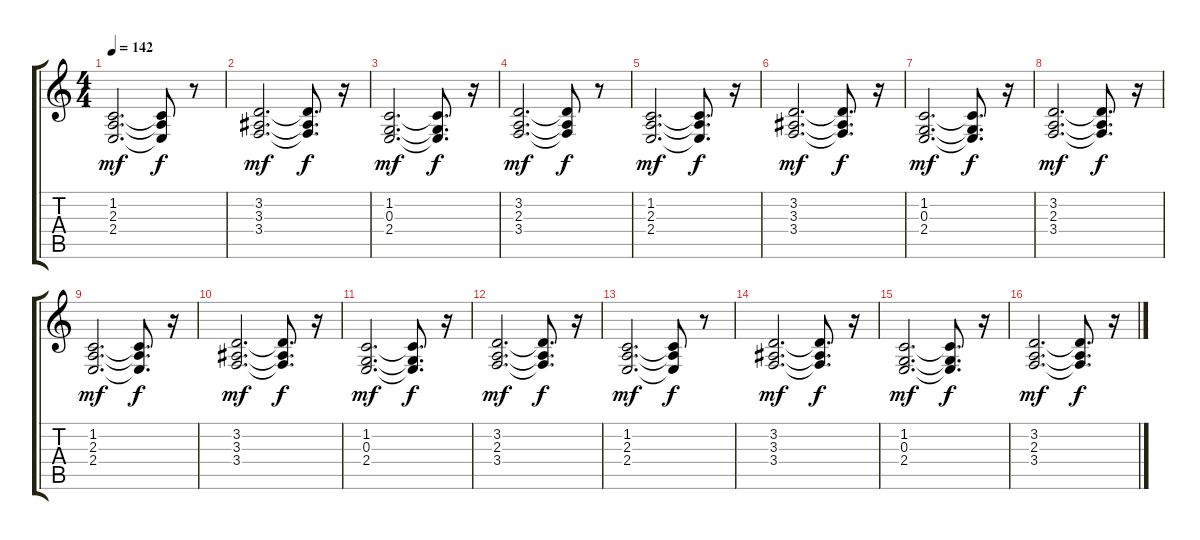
\track "" {instrument stringensemble2}
\staff {score tabs}
\tuning (E4 B3 G3 D3 A2 E2) {hide}
\ts (4 4)
\tempo 142
\clef g2
\ks c
(1.2 2.3 2.4).2{d dy mf} (1.2{t} 2.3{t} 2.4{t}).8{dy f} r.8 |
(3.2 3.3 3.4).2{d dy mf} (3.2{t} 3.3{t} 3.4{t}).8{d dy f} r.16 |
(1.2 0.3 2.4).2{d dy mf} (1.2{t} 0.3{t} 2.4{t}).8{d dy f} r.16 |
(3.2 2.3 3.4).2{d dy mf} (3.2{t} 2.3{t} 3.4{t}).8{dy f} r.8 |
(1.2 2.3 2.4).2{d dy mf} (1.2{t} 2.3{t} 2.4{t}).8{d dy f} r.16 |
(3.2 3.3 3.4).2{d dy mf} (3.2{t} 3.3{t} 3.4{t}).8{d dy f} r.16 |
(1.2 0.3 2.4).2{d dy mf} (1.2{t} 0.3{t} 2.4{t}).8{d dy f} r.16 |
(3.2 2.3 3.4).2{d dy mf} (3.2{t} 2.3{t} 3.4{t}).8{d dy f} r.16 |
(1.2 2.3 2.4).2{d dy mf} (1.2{t} 2.3{t} 2.4{t}).8{d dy f} r.16 |
(3.2 3.3 3.4).2{d dy mf} (3.2{t} 3.3{t} 3.4{t}).8{d dy f} r.16 |
(1.2 0.3 2.4).2{d dy mf} (1.2{t} 0.3{t} 2.4{t}).8{d dy f} r.16 |
(3.2 2.3 3.4).2{d dy mf} (3.2{t} 2.3{t} 3.4{t}).8{d dy f} r.16 |
(1.2 2.3 2.4).2{d dy mf} (1.2{t} 2.3{t} 2.4{t}).8{dy f} r.8 |
(3.2 3.3 3.4).2{d dy mf} (3.2{t} 3.3{t} 3.4{t}).8{d dy f} r.16 |
(1.2 0.3 2.4).2{d dy mf} (1.2{t} 0.3{t} 2.4{t}).8{d dy f} r.16 |
(3.2 2.3 3.4).2{d dy mf} (3.2{t} 2.3{t} 3.4{t}).8{d dy f} r.16
